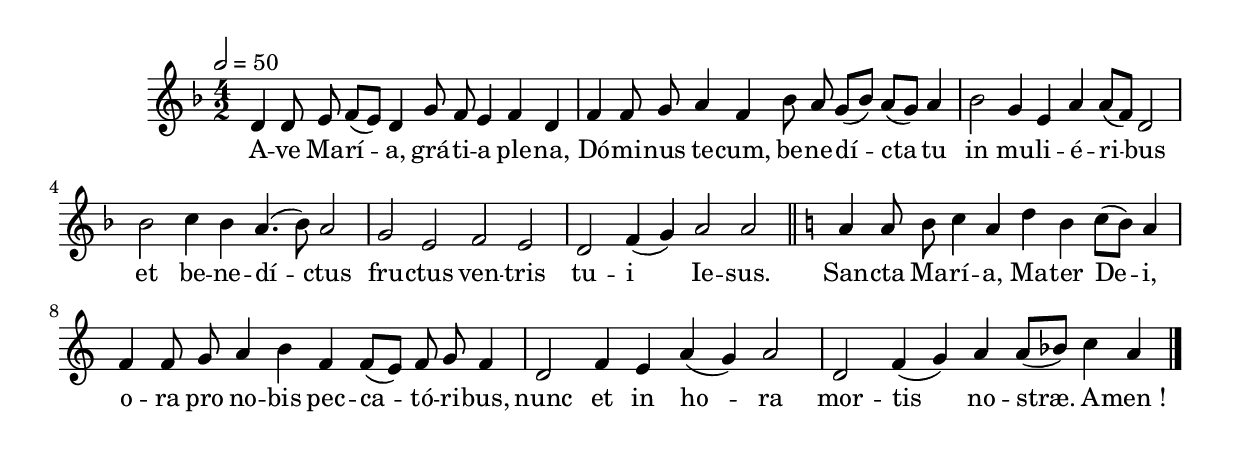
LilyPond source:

\version "2.16"
\language "français"

\header {
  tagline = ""
  composer = ""
}

MetriqueArmure = {
  \tempo 2=50
  \time 4/2
}

italique = { \override Score . LyricText #'font-shape = #'italic }

roman = { \override Score . LyricText #'font-shape = #'roman }

MusiqueI = \relative do' {
  \key fa \major
  re4 re8 mi fa[( mi]) re4 sol8 fa mi4 fa re |
  fa4 fa8 sol la4 fa sib8 la sol[( sib]) la[( sol]) la4 |
  sib2 sol4 mi la la8[( fa]) re2 |
  sib'2 do4 sib la4.( sib8) la2 |
  sol2 mi fa mi |
  re2 fa4( sol) la2 la \bar "||"
  \key do \major
  la4 la8 si do4 la re si do8[( si]) la4 |
  fa4 fa8 sol la4 si fa fa8[( mi]) fa sol fa4 |
  re2 fa4 mi la( sol) la2 |
  re,2 fa4( sol) la4 la8[( sib]) do4 la \bar "|."
}

%MusiqueII = \relative do'' {
%}

ParolesI = \lyricmode {
  A -- ve Ma -- rí -- a, grá -- ti -- a ple -- na,
  Dó -- mi -- nus te -- cum, be -- ne -- dí -- cta tu
  in mu -- li -- é -- ri -- bus
  et be -- ne -- dí -- ctus
  fru -- ctus ven -- tris
  tu -- i Ie -- sus.
  San -- cta Ma -- rí -- a, Ma -- ter De -- i,
  o -- ra pro no -- bis pec -- ca -- tó -- ri -- bus,
  nunc et in ho -- ra
  mor -- tis no -- stræ. A -- men_!
}

\score{
  <<
    \new Staff <<
      \set Staff.midiInstrument = "flute"
      \set Staff.autoBeaming = ##f
      \override Score.PaperColumn #'keep-inside-line = ##t
      \MetriqueArmure
      \new Voice = "I" {%\voiceOne
        \MusiqueI
      }
      \new Lyrics \lyricsto I {
        \ParolesI
      }
%      \new Voice = "II" {\voiceTwo
%        \MusiqueII
%      }
    >>
  >>
  \layout{}
}

\score{
  <<
    \new Staff <<
      \set Staff.midiInstrument = "flute"
      \set Staff.autoBeaming = ##f
      \override Score.PaperColumn #'keep-inside-line = ##t
      \MetriqueArmure
      \new Voice = "I" {%\voiceOne
        \MusiqueI
      }
      \new Lyrics \lyricsto I {
        \ParolesI
      }
      \new Voice = "II" {\voiceTwo
        s2*4 \MusiqueI
      }
    >>
  >>
  \midi{}
}
